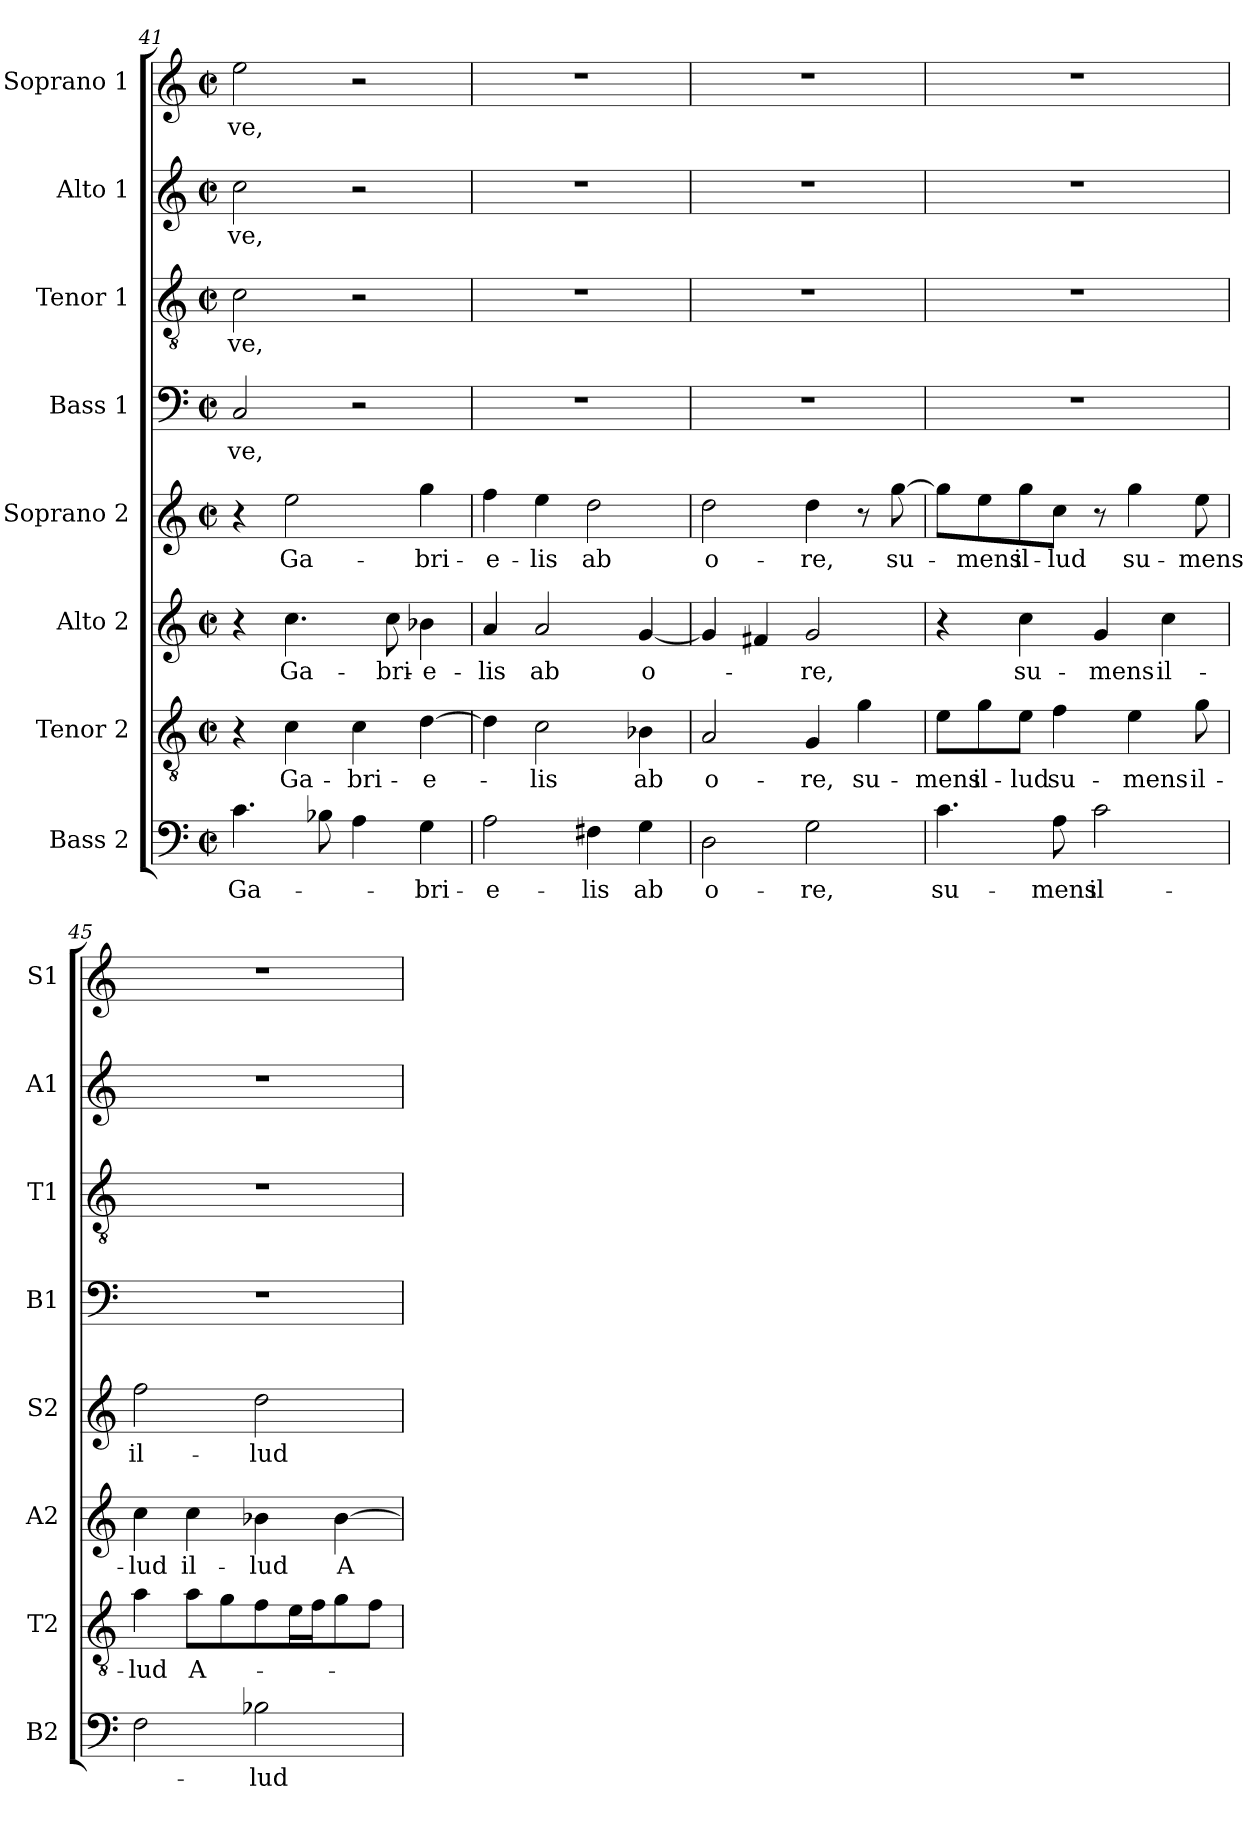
**kern	**text	**kern	**text	**kern	**text	**kern	**text	**kern	**text	**kern	**text	**kern	**text	**kern	**text
*part8	*part8	*part7	*part7	*part6	*part6	*part5	*part5	*part4	*part4	*part3	*part3	*part2	*part2	*part1	*part1
*staff8	*staff8	*staff7	*staff7	*staff6	*staff6	*staff5	*staff5	*staff4	*staff4	*staff3	*staff3	*staff2	*staff2	*staff1	*staff1
*I"Bass 2	*	*I"Tenor 2	*	*I"Alto 2	*	*I"Soprano 2	*	*I"Bass 1	*	*I"Tenor 1	*	*I"Alto 1	*	*I"Soprano 1	*
*I'B2	*	*I'T2	*	*I'A2	*	*I'S2	*	*I'B1	*	*I'T1	*	*I'A1	*	*I'S1	*
*clefF4	*	*clefGv2	*	*clefG2	*	*clefG2	*	*clefF4	*	*clefGv2	*	*clefG2	*	*clefG2	*
*k[]	*	*k[]	*	*k[]	*	*k[]	*	*k[]	*	*k[]	*	*k[]	*	*k[]	*
*C:	*	*C:	*	*C:	*	*C:	*	*C:	*	*C:	*	*C:	*	*C:	*
*M2/2	*	*M2/2	*	*M2/2	*	*M2/2	*	*M2/2	*	*M2/2	*	*M2/2	*	*M2/2	*
*met(c|)	*	*met(c|)	*	*met(c|)	*	*met(c|)	*	*met(c|)	*	*met(c|)	*	*met(c|)	*	*met(c|)	*
=41	=41	=41	=41	=41	=41	=41	=41	=41	=41	=41	=41	=41	=41	=41	=41
4.c\	Ga-	4r	.	4r	.	4r	.	2C/	-ve,	2c\	-ve,	2cc\	-ve,	2ee\	-ve,
.	.	4c\	Ga-	4.cc\	Ga-	2ee\	Ga-	.	.	.	.	.	.	.	.
8B-X\	.	.	.	.	.	.	.	.	.	.	.	.	.	.	.
4A\	.	4c\	-bri-	.	.	.	.	2r	.	2r	.	2r	.	2r	.
.	.	.	.	8cc\	-bri-	.	.	.	.	.	.	.	.	.	.
4G\	-bri-	[>4d\	-e-	4b-X\	-e-	4gg\	-bri-	.	.	.	.	.	.	.	.
=42	=42	=42	=42	=42	=42	=42	=42	=42	=42	=42	=42	=42	=42	=42	=42
2A\	-e-	4d\]	.	4a/	-lis	4ff\	-e-	1r	.	1r	.	1r	.	1r	.
.	.	2c\	-lis	2a/	ab	4ee\	-lis	.	.	.	.	.	.	.	.
4F#X\	-lis	.	.	.	.	2dd\	ab	.	.	.	.	.	.	.	.
4G\	ab	4B-X\	ab	[<4g/	o-	.	.	.	.	.	.	.	.	.	.
!!LO:PB:g=z
=43	=43	=43	=43	=43	=43	=43	=43	=43	=43	=43	=43	=43	=43	=43	=43
2D\	o-	2A/	o-	4g/]	.	2dd\	o-	1r	.	1r	.	1r	.	1r	.
.	.	.	.	4f#X/	.	.	.	.	.	.	.	.	.	.	.
2G\	-re,	4G/	-re,	2g/	-re,	4dd\	-re,	.	.	.	.	.	.	.	.
.	.	4g\	su-	.	.	8r	.	.	.	.	.	.	.	.	.
.	.	.	.	.	.	[>8gg\	su-	.	.	.	.	.	.	.	.
=44	=44	=44	=44	=44	=44	=44	=44	=44	=44	=44	=44	=44	=44	=44	=44
4.c\	su-	8e\L	-mens	4r	.	8gg\L]	.	1r	.	1r	.	1r	.	1r	.
.	.	8g\	il-	.	.	8ee\	-mens	.	.	.	.	.	.	.	.
.	.	8e\J	-lud	4cc\	su-	8gg\	il-	.	.	.	.	.	.	.	.
8A\	-mens	4f\	su-	.	.	8cc\J	-lud	.	.	.	.	.	.	.	.
2c\	il-	.	.	4g/	-mens	8r	.	.	.	.	.	.	.	.	.
.	.	4e\	-mens	.	.	4gg\	su-	.	.	.	.	.	.	.	.
.	.	.	.	4cc\	il-	.	.	.	.	.	.	.	.	.	.
.	.	8g\	il-	.	.	8ee\	-mens	.	.	.	.	.	.	.	.
=45	=45	=45	=45	=45	=45	=45	=45	=45	=45	=45	=45	=45	=45	=45	=45
2F\	.	4a\	-lud	4cc\	-lud	2ff\	il-	1r	.	1r	.	1r	.	1r	.
.	.	8a\L	A-	4cc\	il-	.	.	.	.	.	.	.	.	.	.
.	.	8g\	.	.	.	.	.	.	.	.	.	.	.	.	.
2B-X\	-lud	8f\	.	4b-X\	-lud	2dd\	-lud	.	.	.	.	.	.	.	.
.	.	16e\L	.	.	.	.	.	.	.	.	.	.	.	.	.
.	.	16f\J	.	.	.	.	.	.	.	.	.	.	.	.	.
.	.	8g\	.	[>4b-\	A-	.	.	.	.	.	.	.	.	.	.
.	.	8f\J	.	.	.	.	.	.	.	.	.	.	.	.	.
=	=	=	=	=	=	=	=	=	=	=	=	=	=	=	=
*-	*-	*-	*-	*-	*-	*-	*-	*-	*-	*-	*-	*-	*-	*-	*-
